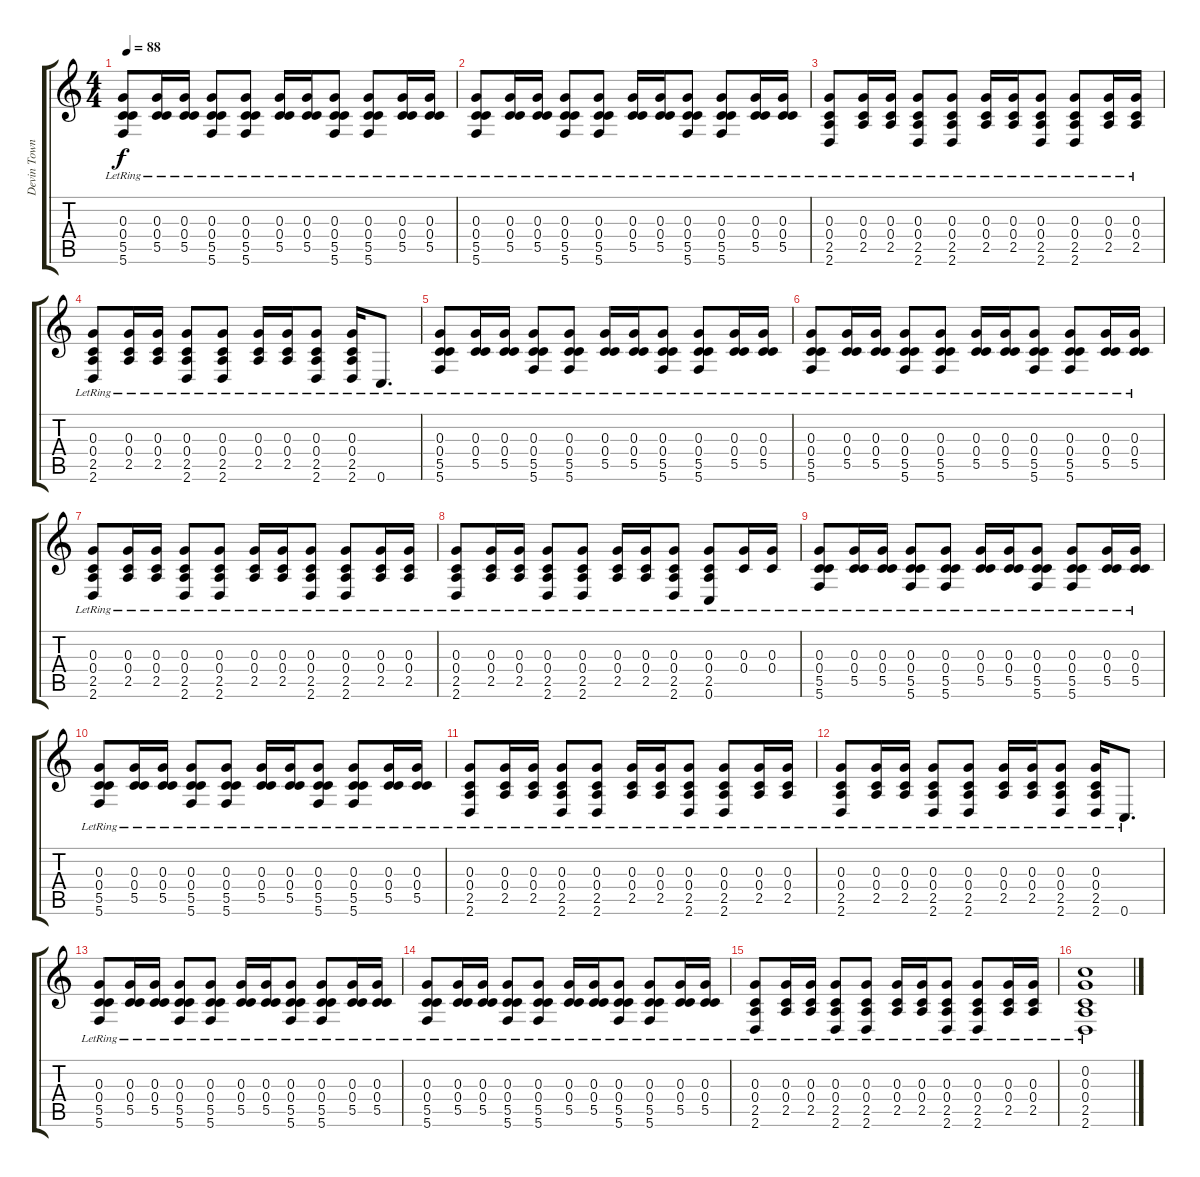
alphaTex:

\track ("Devin Townsend" "Devin Town") {instrument acousticguitarsteel}
\staff {score tabs}
\tuning (E4 C4 G3 C3 G2 C2) {hide}
\ts (4 4)
\tempo 88
\clef g2
\ks c
(0.3{lr} 0.4 5.5 5.6{lr}).8{dy f} (0.3{lr} 0.4{lr} 5.5).16 (0.3{lr} 0.4{lr} 5.5).16 (0.3{lr} 0.4{lr} 5.5 5.6).8 (0.3{lr} 0.4{lr} 5.5 5.6{lr}).8 (0.3{lr} 0.4{lr} 5.5).16 (0.3{lr} 0.4{lr} 5.5).16 (0.3{lr} 0.4{lr} 5.5 5.6{lr}).8 (0.3{lr} 0.4{lr} 5.5 5.6{lr}).8 (0.3{lr} 0.4{lr} 5.5).16 (0.3{lr} 0.4{lr} 5.5).16 |
(0.3{lr} 0.4 5.5 5.6{lr}).8 (0.3{lr} 0.4{lr} 5.5).16 (0.3{lr} 0.4{lr} 5.5).16 (0.3{lr} 0.4{lr} 5.5 5.6).8 (0.3{lr} 0.4{lr} 5.5 5.6{lr}).8 (0.3{lr} 0.4{lr} 5.5).16 (0.3{lr} 0.4{lr} 5.5).16 (0.3{lr} 0.4{lr} 5.5 5.6{lr}).8 (0.3{lr} 0.4{lr} 5.5 5.6{lr}).8 (0.3{lr} 0.4{lr} 5.5).16 (0.3{lr} 0.4{lr} 5.5).16 |
(0.3{lr} 0.4{lr} 2.5 2.6{lr}).8 (0.3{lr} 0.4{lr} 2.5).16 (0.3{lr} 0.4{lr} 2.5).16 (0.3{lr} 0.4{lr} 2.5 2.6{lr}).8 (0.3{lr} 0.4{lr} 2.5 2.6{lr}).8 (0.3{lr} 0.4{lr} 2.5).16 (0.3{lr} 0.4{lr} 2.5).16 (0.3{lr} 0.4{lr} 2.5 2.6{lr}).8 (0.3{lr} 0.4{lr} 2.5 2.6{lr}).8 (0.3{lr} 0.4{lr} 2.5).16 (0.3{lr} 0.4{lr} 2.5).16 |
(0.3{lr} 0.4{lr} 2.5 2.6{lr}).8 (0.3{lr} 0.4{lr} 2.5).16 (0.3{lr} 0.4{lr} 2.5).16 (0.3{lr} 0.4{lr} 2.5 2.6{lr}).8 (0.3{lr} 0.4{lr} 2.5 2.6{lr}).8 (0.3{lr} 0.4{lr} 2.5).16 (0.3{lr} 0.4{lr} 2.5).16 (0.3{lr} 0.4{lr} 2.5 2.6{lr}).8 (0.3{lr} 0.4{lr} 2.5 2.6{lr}).16 0.6{lr}.8{d} |
(0.3{lr} 0.4 5.5 5.6{lr}).8 (0.3{lr} 0.4{lr} 5.5).16 (0.3{lr} 0.4{lr} 5.5).16 (0.3{lr} 0.4{lr} 5.5 5.6).8 (0.3{lr} 0.4{lr} 5.5 5.6{lr}).8 (0.3{lr} 0.4{lr} 5.5).16 (0.3{lr} 0.4{lr} 5.5).16 (0.3{lr} 0.4{lr} 5.5 5.6{lr}).8 (0.3{lr} 0.4{lr} 5.5 5.6{lr}).8 (0.3{lr} 0.4{lr} 5.5).16 (0.3{lr} 0.4{lr} 5.5).16 |
(0.3{lr} 0.4 5.5 5.6{lr}).8 (0.3{lr} 0.4{lr} 5.5).16 (0.3{lr} 0.4{lr} 5.5).16 (0.3{lr} 0.4{lr} 5.5 5.6).8 (0.3{lr} 0.4{lr} 5.5 5.6{lr}).8 (0.3{lr} 0.4{lr} 5.5).16 (0.3{lr} 0.4{lr} 5.5).16 (0.3{lr} 0.4{lr} 5.5 5.6{lr}).8 (0.3{lr} 0.4{lr} 5.5 5.6{lr}).8 (0.3{lr} 0.4{lr} 5.5).16 (0.3{lr} 0.4{lr} 5.5).16 |
(0.3{lr} 0.4{lr} 2.5 2.6{lr}).8 (0.3{lr} 0.4{lr} 2.5).16 (0.3{lr} 0.4{lr} 2.5).16 (0.3{lr} 0.4{lr} 2.5 2.6{lr}).8 (0.3{lr} 0.4{lr} 2.5 2.6{lr}).8 (0.3{lr} 0.4{lr} 2.5).16 (0.3{lr} 0.4{lr} 2.5).16 (0.3{lr} 0.4{lr} 2.5 2.6{lr}).8 (0.3{lr} 0.4{lr} 2.5 2.6{lr}).8 (0.3{lr} 0.4{lr} 2.5).16 (0.3{lr} 0.4{lr} 2.5).16 |
(0.3{lr} 0.4{lr} 2.5 2.6{lr}).8 (0.3{lr} 0.4{lr} 2.5).16 (0.3{lr} 0.4{lr} 2.5).16 (0.3{lr} 0.4{lr} 2.5 2.6{lr}).8 (0.3{lr} 0.4{lr} 2.5 2.6{lr}).8 (0.3{lr} 0.4{lr} 2.5).16 (0.3{lr} 0.4{lr} 2.5).16 (0.3{lr} 0.4{lr} 2.5 2.6{lr}).8 (0.3{lr} 0.4{lr} 2.5 0.6{lr}).8 (0.3{lr} 0.4{lr}).16 (0.3{lr} 0.4{lr}).16 |
(0.3{lr} 0.4 5.5 5.6{lr}).8 (0.3{lr} 0.4{lr} 5.5).16 (0.3{lr} 0.4{lr} 5.5).16 (0.3{lr} 0.4{lr} 5.5 5.6).8 (0.3{lr} 0.4{lr} 5.5 5.6{lr}).8 (0.3{lr} 0.4{lr} 5.5).16 (0.3{lr} 0.4{lr} 5.5).16 (0.3{lr} 0.4{lr} 5.5 5.6{lr}).8 (0.3{lr} 0.4{lr} 5.5 5.6{lr}).8 (0.3{lr} 0.4{lr} 5.5).16 (0.3{lr} 0.4{lr} 5.5).16 |
(0.3{lr} 0.4 5.5 5.6{lr}).8 (0.3{lr} 0.4{lr} 5.5).16 (0.3{lr} 0.4{lr} 5.5).16 (0.3{lr} 0.4{lr} 5.5 5.6).8 (0.3{lr} 0.4{lr} 5.5 5.6{lr}).8 (0.3{lr} 0.4{lr} 5.5).16 (0.3{lr} 0.4{lr} 5.5).16 (0.3{lr} 0.4{lr} 5.5 5.6{lr}).8 (0.3{lr} 0.4{lr} 5.5 5.6{lr}).8 (0.3{lr} 0.4{lr} 5.5).16 (0.3{lr} 0.4{lr} 5.5).16 |
(0.3{lr} 0.4{lr} 2.5 2.6{lr}).8 (0.3{lr} 0.4{lr} 2.5).16 (0.3{lr} 0.4{lr} 2.5).16 (0.3{lr} 0.4{lr} 2.5 2.6{lr}).8 (0.3{lr} 0.4{lr} 2.5 2.6{lr}).8 (0.3{lr} 0.4{lr} 2.5).16 (0.3{lr} 0.4{lr} 2.5).16 (0.3{lr} 0.4{lr} 2.5 2.6{lr}).8 (0.3{lr} 0.4{lr} 2.5 2.6{lr}).8 (0.3{lr} 0.4{lr} 2.5).16 (0.3{lr} 0.4{lr} 2.5).16 |
(0.3{lr} 0.4{lr} 2.5 2.6{lr}).8 (0.3{lr} 0.4{lr} 2.5).16 (0.3{lr} 0.4{lr} 2.5).16 (0.3{lr} 0.4{lr} 2.5 2.6{lr}).8 (0.3{lr} 0.4{lr} 2.5 2.6{lr}).8 (0.3{lr} 0.4{lr} 2.5).16 (0.3{lr} 0.4{lr} 2.5).16 (0.3{lr} 0.4{lr} 2.5 2.6{lr}).8 (0.3{lr} 0.4{lr} 2.5 2.6{lr}).16 0.6{lr}.8{d} |
(0.3{lr} 0.4 5.5 5.6{lr}).8 (0.3{lr} 0.4{lr} 5.5).16 (0.3{lr} 0.4{lr} 5.5).16 (0.3{lr} 0.4{lr} 5.5 5.6).8 (0.3{lr} 0.4{lr} 5.5 5.6{lr}).8 (0.3{lr} 0.4{lr} 5.5).16 (0.3{lr} 0.4{lr} 5.5).16 (0.3{lr} 0.4{lr} 5.5 5.6{lr}).8 (0.3{lr} 0.4{lr} 5.5 5.6{lr}).8 (0.3{lr} 0.4{lr} 5.5).16 (0.3{lr} 0.4{lr} 5.5).16 |
(0.3{lr} 0.4 5.5 5.6{lr}).8 (0.3{lr} 0.4{lr} 5.5).16 (0.3{lr} 0.4{lr} 5.5).16 (0.3{lr} 0.4{lr} 5.5 5.6).8 (0.3{lr} 0.4{lr} 5.5 5.6{lr}).8 (0.3{lr} 0.4{lr} 5.5).16 (0.3{lr} 0.4{lr} 5.5).16 (0.3{lr} 0.4{lr} 5.5 5.6{lr}).8 (0.3{lr} 0.4{lr} 5.5 5.6{lr}).8 (0.3{lr} 0.4{lr} 5.5).16 (0.3{lr} 0.4{lr} 5.5).16 |
(0.3{lr} 0.4{lr} 2.5 2.6{lr}).8 (0.3{lr} 0.4{lr} 2.5).16 (0.3{lr} 0.4{lr} 2.5).16 (0.3{lr} 0.4{lr} 2.5 2.6{lr}).8 (0.3{lr} 0.4{lr} 2.5 2.6{lr}).8 (0.3{lr} 0.4{lr} 2.5).16 (0.3{lr} 0.4{lr} 2.5).16 (0.3{lr} 0.4{lr} 2.5 2.6{lr}).8 (0.3{lr} 0.4{lr} 2.5 2.6{lr}).8 (0.3{lr} 0.4{lr} 2.5).16 (0.3{lr} 0.4{lr} 2.5).16 |
(0.2 0.3{lr} 0.4{lr} 2.5 2.6{lr}).1
